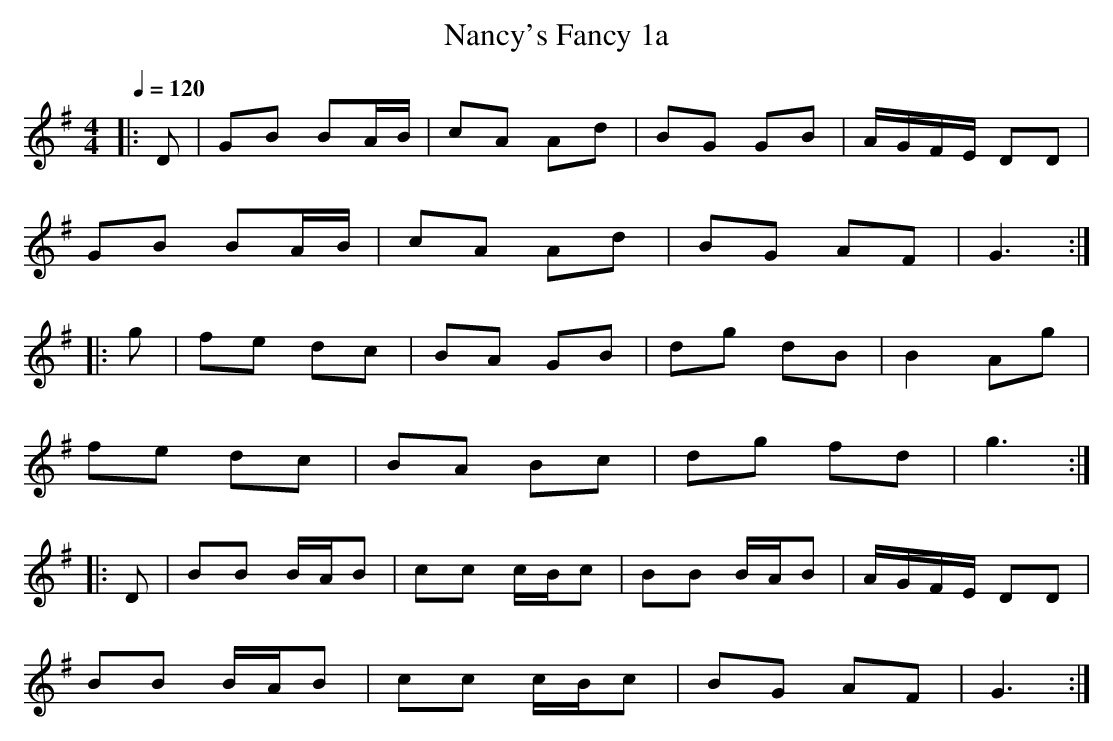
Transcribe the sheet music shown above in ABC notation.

X:1
T:Nancy's Fancy 1a
M:4/4
L:1/16
Q:1/4=120
K:G
|:D2|G2B2 B2AB|c2A2 A2d2|B2G2 G2B2|AGFE D2D2|
G2B2 B2AB|c2A2 A2d2|B2G2 A2F2|G6:|
|:g2|f2e2 d2c2|B2A2 G2B2|d2g2 d2B2|B4 A2g2|
f2e2 d2c2|B2A2 B2c2|d2g2 f2d2|g6:|
|:D2|B2B2 BAB2|c2c2 cBc2|B2B2 BAB2|AGFE D2D2|
B2B2 BAB2|c2c2 cBc2|B2G2 A2F2|G6:|]
